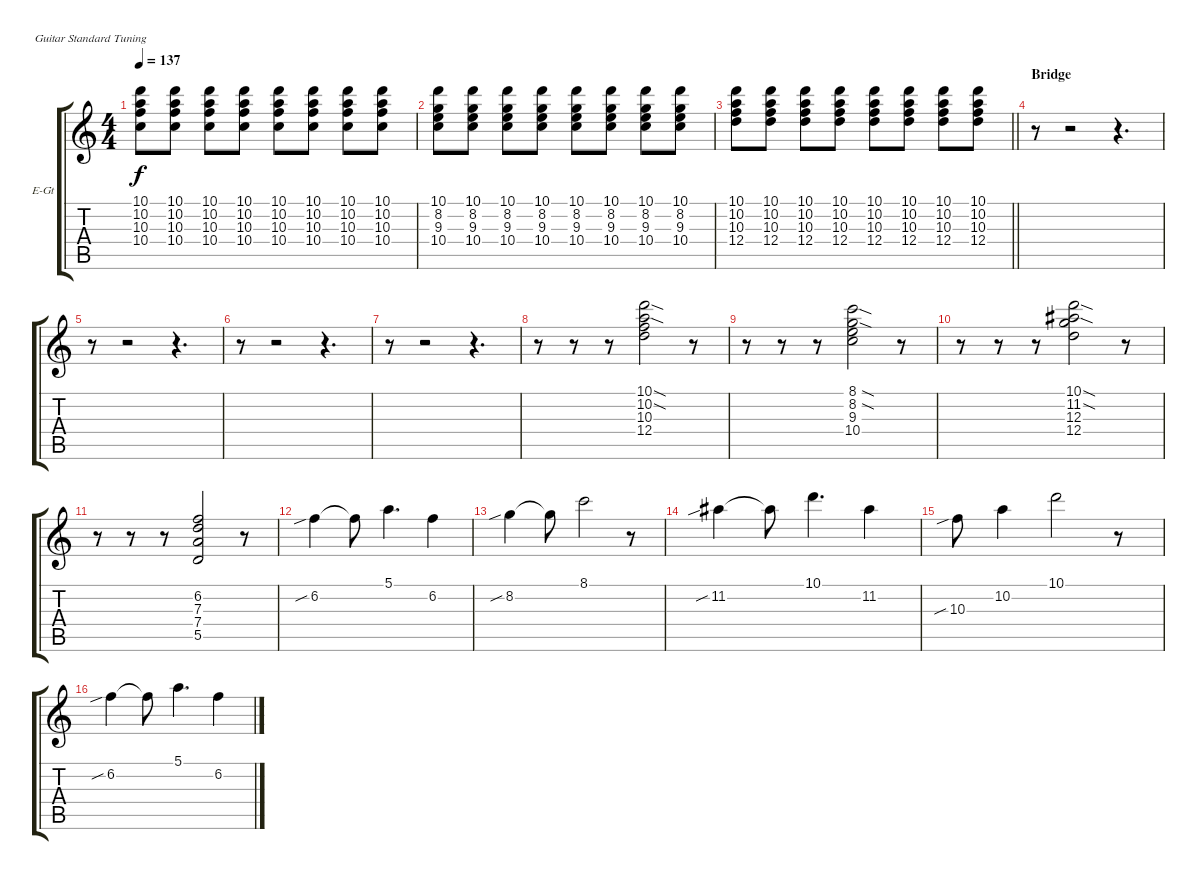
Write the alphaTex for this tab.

\bracketExtendMode groupsimilarinstruments
\firstSystemTrackNameOrientation horizontal
\otherSystemsTrackNameOrientation horizontal
\track ("Nick Valensi" "E-Gt") {instrument overdrivenguitar}
\staff {score tabs}
\tuning (E4 B3 G3 D3 A2 E2)
\ts (4 4)
\tempo 137
\clef g2
\ks c
(10.1 10.2 10.3 10.4).8{dy f} (10.1 10.2 10.3 10.4).8 (10.1 10.2 10.3 10.4).8 (10.1 10.2 10.3 10.4).8 (10.1 10.2 10.3 10.4).8 (10.1 10.2 10.3 10.4).8 (10.1 10.2 10.3 10.4).8 (10.1 10.2 10.3 10.4).8 |
(10.1 8.2 9.3 10.4).8 (10.1 8.2 9.3 10.4).8 (10.1 8.2 9.3 10.4).8 (10.1 8.2 9.3 10.4).8 (10.1 8.2 9.3 10.4).8 (10.1 8.2 9.3 10.4).8 (10.1 8.2 9.3 10.4).8 (10.1 8.2 9.3 10.4).8 |
\barLineRight lightlight
(10.1 10.2 10.3 12.4).8 (10.1 10.2 10.3 12.4).8 (10.1 10.2 10.3 12.4).8 (10.1 10.2 10.3 12.4).8 (10.1 10.2 10.3 12.4).8 (10.1 10.2 10.3 12.4).8 (10.1 10.2 10.3 12.4).8 (10.1 10.2 10.3 12.4).8 |
\section ("" "Bridge")
r.8 r.2 r.4{d} |
r.8 r.2 r.4{d} |
r.8 r.2 r.4{d} |
r.8 r.2 r.4{d} |
r.8 r.8 r.8 (10.1{sod} 10.2{sod} 10.3 12.4).2 r.8 |
r.8 r.8 r.8 (8.1{sod} 8.2{sod} 9.3 10.4).2 r.8 |
r.8 r.8 r.8 (10.1{sod} 11.2{sod} 12.3 12.4).2 r.8 |
r.8 r.8 r.8 (6.2 7.3 7.4 5.5).2 r.8 |
6.2{sib}.4 6.2{t}.8 5.1.4{d} 6.2.4 |
8.2{sib}.4 8.2{t}.8 8.1.2 r.8 |
11.2{sib}.4 11.2{t}.8 10.1.4{d} 11.2.4 |
10.3{sib}.8 10.2.4 10.1.2 r.8 |
6.2{sib}.4 6.2{t}.8 5.1.4{d} 6.2.4
